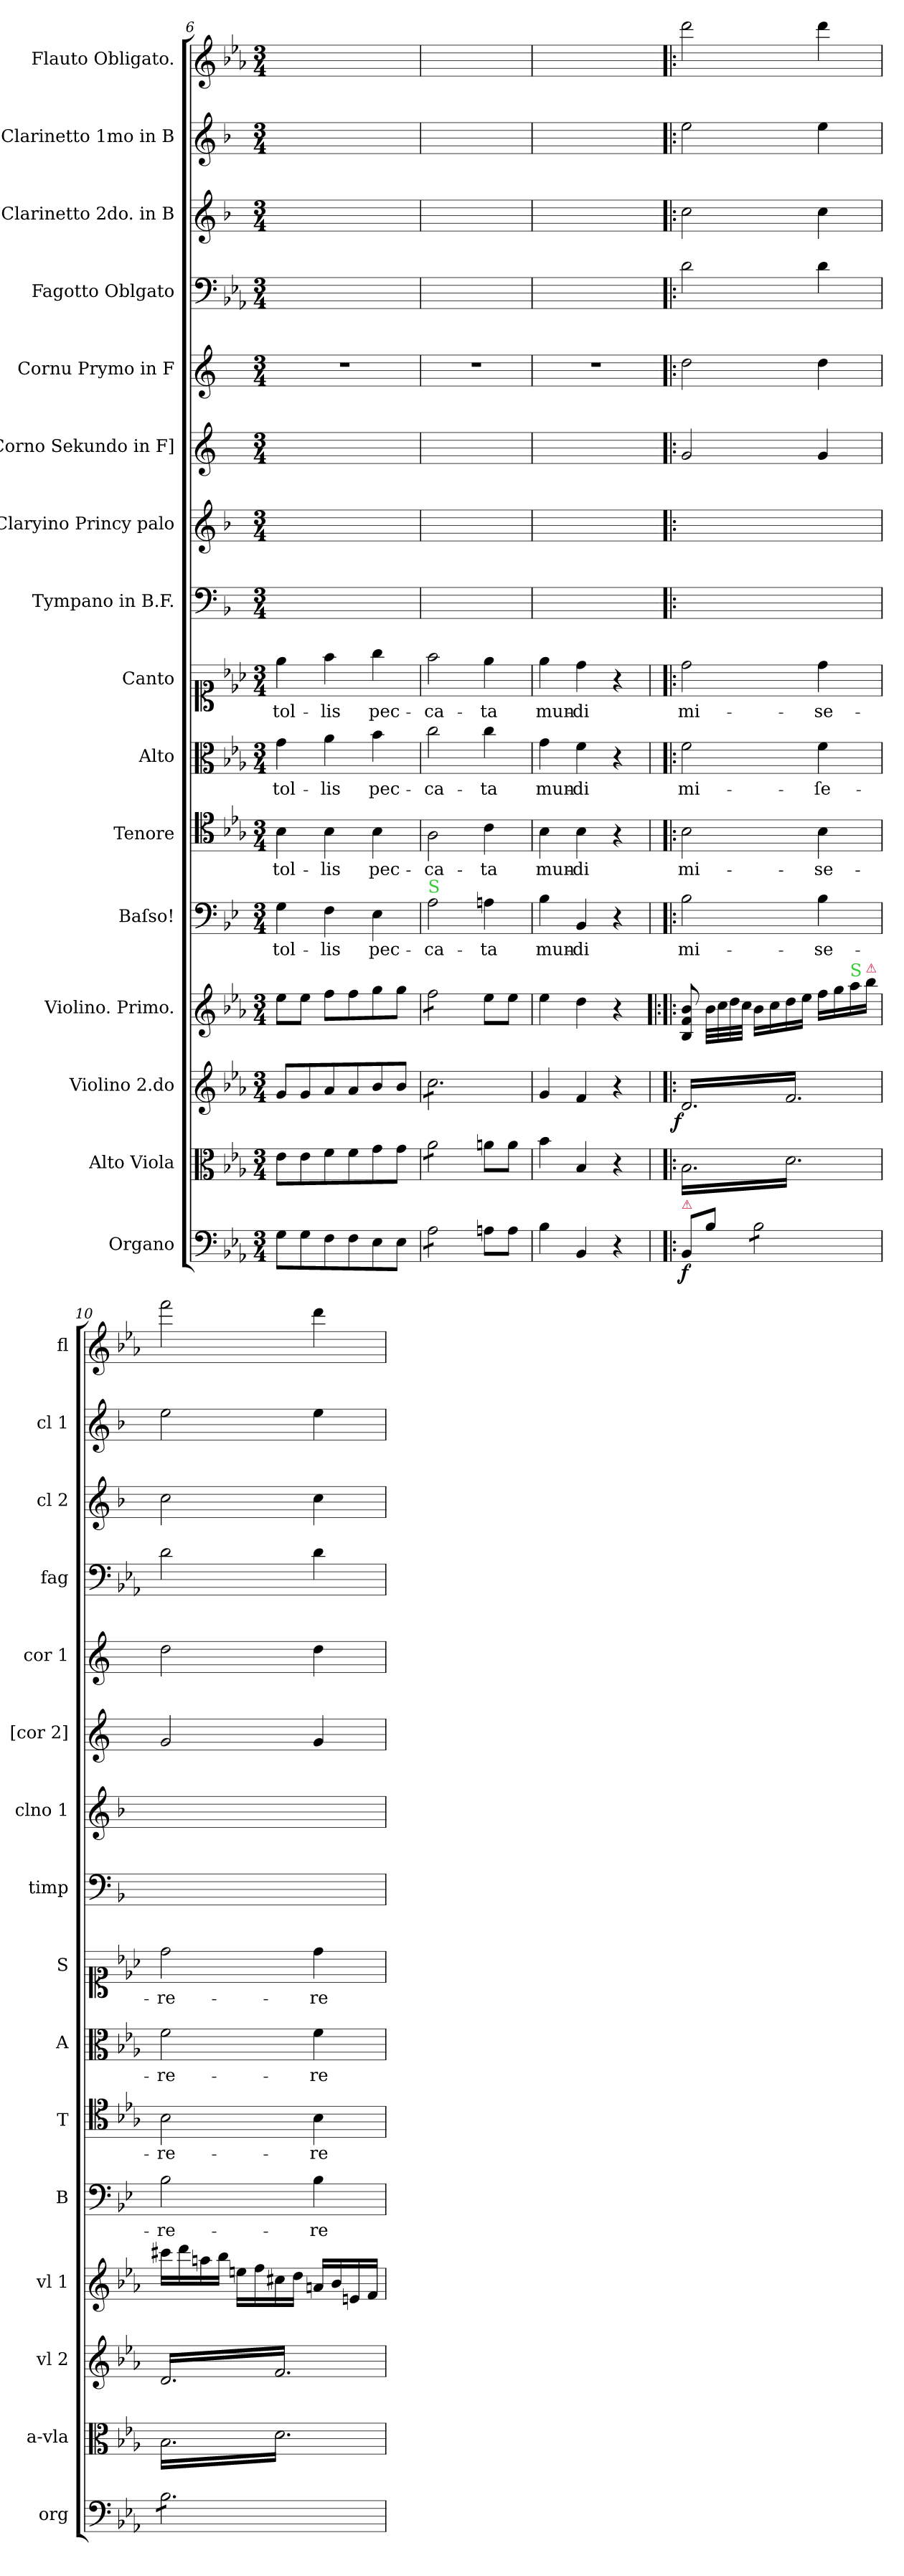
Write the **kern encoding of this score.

**kern	**dynam	**kern	**dynam	**kern	**dynam	**kern	**kern	**text	**kern	**text	**kern	**text	**kern	**text	**kern	**kern	**kern	**dynam	**kern	**kern	**kern	**dynam	**kern	**dynam	**kern
*part16	*part16	*part15	*part15	*part14	*part14	*part13	*part12	*part12	*part11	*part11	*part10	*part10	*part9	*part9	*part8	*part7	*part6	*part6	*part5	*part4	*part3	*part3	*part2	*part2	*part1
*staff16	*staff16	*staff15	*staff15	*staff14	*staff14	*staff13	*staff12	*staff12	*staff11	*staff11	*staff10	*staff10	*staff9	*staff9	*staff8	*staff7	*staff6	*staff6	*staff5	*staff4	*staff3	*staff3	*staff2	*staff2	*staff1
*I"Organo	*	*I"Alto Viola	*	*I"Violino 2.do	*	*I"Violino. Primo.	*I"Baſso!	*	*I"Tenore	*	*I"Alto	*	*I"Canto	*	*I"Tympano in B.F.	*I"Claryino Princy palo	*I"[Corno Sekundo in F]	*	*I"Cornu Prymo in F	*I"Fagotto Oblgato	*I"Clarinetto 2do. in B	*	*I"Clarinetto 1mo in B	*	*I"Flauto Obligato.
*I'org	*	*I'a-vla	*	*I'vl 2	*	*I'vl 1	*I'B	*	*I'T	*	*I'A	*	*I'S	*	*I'timp	*I'clno 1	*I'[cor 2]	*	*I'cor 1	*I'fag	*I'cl 2	*	*I'cl 1	*	*I'fl
*clefF4	*	*clefC3	*	*clefG2	*	*clefG2	*clefF4	*	*clefC4	*	*clefC3	*	*clefC1	*	*clefF4	*clefG2	*clefG2	*	*clefG2	*clefF4	*clefG2	*	*clefG2	*	*clefG2
*	*	*	*	*	*	*	*	*	*	*	*	*	*	*	*ITrd1c2	*ITrd1c2	*ITrd5c9	*	*ITrd5c9	*	*ITrd1c2	*	*ITrd1c2	*	*
*k[b-e-a-]	*	*k[b-e-a-]	*	*k[b-e-a-]	*	*k[b-e-a-]	*k[b-e-]	*	*k[b-e-a-]	*	*k[b-e-a-]	*	*k[b-e-a-]	*	*k[b-e-a-]	*k[b-e-a-]	*k[b-e-a-]	*	*k[b-e-a-]	*k[b-e-a-]	*k[b-e-a-]	*	*k[b-e-a-]	*	*k[b-e-a-]
*E-:	*	*E-:	*	*E-:	*	*E-:	*	*	*E-:	*	*E-:	*	*E-:	*	*E-:	*E-:	*E-:	*	*E-:	*E-:	*E-:	*	*E-:	*	*E-:
*M3/4	*	*M3/4	*	*M3/4	*	*M3/4	*M3/4	*	*M3/4	*	*M3/4	*	*M3/4	*	*M3/4	*M3/4	*M3/4	*	*M3/4	*M3/4	*M3/4	*	*M3/4	*	*M3/4
=6	=6	=6	=6	=6	=6	=6	=6	=6	=6	=6	=6	=6	=6	=6	=6	=6	=6	=6	=6	=6	=6	=6	=6	=6	=6
8G\L	.	8e-\L	.	8g/L	.	8ee-\L	4G\	tol-	4B-\	tol-	4g\	tol-	4ee-\	tol-	2.ryy	2.ryy	2.ryy	.	2.r	2.ryy	2.ryy	.	2.ryy	.	2.ryy
8G\	.	8e-\	.	8g/	.	8ee-\J	.	.	.	.	.	.	.	.	.	.	.	.	.	.	.	.	.	.	.
8F\	.	8f\	.	8a-/	.	8ff\L	4F\	-lis	4B-\	-lis	4a-\	-lis	4ff\	-lis	.	.	.	.	.	.	.	.	.	.	.
8F\	.	8f\	.	8a-/	.	8ff\	.	.	.	.	.	.	.	.	.	.	.	.	.	.	.	.	.	.	.
8E-\	.	8g\	.	8b-/	.	8gg\	4E-\	pec-	4B-\	pec-	4b-\	pec-	4gg\	pec-	.	.	.	.	.	.	.	.	.	.	.
8E-\J	.	8g\J	.	8b-/J	.	8gg\J	.	.	.	.	.	.	.	.	.	.	.	.	.	.	.	.	.	.	.
=7	=7	=7	=7	=7	=7	=7	=7	=7	=7	=7	=7	=7	=7	=7	=7	=7	=7	=7	=7	=7	=7	=7	=7	=7	=7
!	!	!	!	!	!	!	!LO:TX:a:color=limegreen:t=S	!	!	!	!	!	!	!	!	!	!	!	!	!	!	!	!	!	!
*tremolo	*	*	*	*	*	*	*	*	*	*	*	*	*	*	*	*	*	*	*	*	*	*	*	*	*
*	*	*tremolo	*	*	*	*	*	*	*	*	*	*	*	*	*	*	*	*	*	*	*	*	*	*	*
*	*	*	*	*tremolo	*	*	*	*	*	*	*	*	*	*	*	*	*	*	*	*	*	*	*	*	*
*	*	*	*	*	*	*tremolo	*	*	*	*	*	*	*	*	*	*	*	*	*	*	*	*	*	*	*
8A-\L	.	8a-\L	.	8cc\L	.	8ff\L	2A\	-ca-	2A-\	-ca-	2cc\	-ca-	2ff\	-ca-	2.ryy	2.ryy	2.ryy	.	2.r	2.ryy	2.ryy	.	2.ryy	.	2.ryy
8A-\	.	8a-\	.	8cc\	.	8ff\	.	.	.	.	.	.	.	.	.	.	.	.	.	.	.	.	.	.	.
8A-\	.	8a-\	.	8cc\	.	8ff\	.	.	.	.	.	.	.	.	.	.	.	.	.	.	.	.	.	.	.
8A-\J	.	8a-\J	.	8cc\	.	8ff\J	.	.	.	.	.	.	.	.	.	.	.	.	.	.	.	.	.	.	.
*	*	*	*	*	*	*Xtremolo	*	*	*	*	*	*	*	*	*	*	*	*	*	*	*	*	*	*	*
*	*	*Xtremolo	*	*	*	*	*	*	*	*	*	*	*	*	*	*	*	*	*	*	*	*	*	*	*
*Xtremolo	*	*	*	*	*	*	*	*	*	*	*	*	*	*	*	*	*	*	*	*	*	*	*	*	*
8An\L	.	8an\L	.	8cc\	.	8ee-\L	4An\	-ta	4c\	-ta	4cc\	-ta	4ee-\	-ta	.	.	.	.	.	.	.	.	.	.	.
8A\J	.	8a\J	.	8cc\J	.	8ee-\J	.	.	.	.	.	.	.	.	.	.	.	.	.	.	.	.	.	.	.
*	*	*	*	*Xtremolo	*	*	*	*	*	*	*	*	*	*	*	*	*	*	*	*	*	*	*	*	*
=8	=8	=8	=8	=8	=8	=8	=8	=8	=8	=8	=8	=8	=8	=8	=8	=8	=8	=8	=8	=8	=8	=8	=8	=8	=8
4B-\	.	4b-\	.	4g/	.	4ee-\	4B-\	mun-	4B-\	mun-	4g\	mun-	4ee-\	mun-	2.ryy	2.ryy	2.ryy	.	2.r	2.ryy	2.ryy	.	2.ryy	.	2.ryy
4BB-/	.	4B-/	.	4f/	.	4dd\	4BB-/	-di	4B-\	-di	4f\	-di	4dd\	-di	.	.	.	.	.	.	.	.	.	.	.
4r	.	4r	.	4r	.	4r	4r	.	4r	.	4r	.	4r	.	.	.	.	.	.	.	.	.	.	.	.
=9	=9	=9	=9	=9	=9	=9!|:	=9	=9	=9	=9	=9	=9	=9	=9	=9	=9	=9	=9	=9	=9!|:	=9!|:	=9	=9	=9	=9
!LO:TX:a:color=crimson:t=⚠	!	!	!	!	!	!	!	!	!	!	!	!	!	!	!	!	!	!	!	!	!	!	!	!	!
!	!	!	!LO:DY:rj	!	!LO:DY:rj	!	!	!	!	!	!	!	!	!	!	!	!	!	!	!	!	!LO:DY:rj	!	!	!
*	*	*tremolo	*	*	*	*	*	*	*	*	*	*	*	*	*	*	*	*	*	*	*	*	*	*	*
*	*	*	*	*tremolo	*	*	*	*	*	*	*	*	*	*	*	*	*	*	*	*	*	*	*	*	*
8BB-/L	f	16B-\LL	f&colon;	16d/LL	f	8B-/ 8f/ 8b-/	2B-\	mi-	2B-\	mi-	2f\	mi-	2dd\	mi-	2.ryy	2.ryy	2B-/	for&colon;	2f\	2d\	2b-\	for	2dd\	for.	2ddd\
.	.	16d\	.	16f/	.	.	.	.	.	.	.	.	.	.	.	.	.	.	.	.	.	.	.	.	.
8B-\J	.	16B-\	.	16d/	.	32b-\LLL	.	.	.	.	.	.	.	.	.	.	.	.	.	.	.	.	.	.	.
.	.	.	.	.	.	32cc\	.	.	.	.	.	.	.	.	.	.	.	.	.	.	.	.	.	.	.
.	.	16d\	.	16f/	.	32dd\	.	.	.	.	.	.	.	.	.	.	.	.	.	.	.	.	.	.	.
.	.	.	.	.	.	32cc\JJJ	.	.	.	.	.	.	.	.	.	.	.	.	.	.	.	.	.	.	.
*tremolo	*	*	*	*	*	*	*	*	*	*	*	*	*	*	*	*	*	*	*	*	*	*	*	*	*
8B-\L	.	16B-\	.	16d/	.	16b-\LL	.	.	.	.	.	.	.	.	.	.	.	.	.	.	.	.	.	.	.
.	.	16d\	.	16f/	.	16cc\	.	.	.	.	.	.	.	.	.	.	.	.	.	.	.	.	.	.	.
8B-\	.	16B-\	.	16d/	.	16dd\	.	.	.	.	.	.	.	.	.	.	.	.	.	.	.	.	.	.	.
.	.	16d\	.	16f/	.	16ee-\JJ	.	.	.	.	.	.	.	.	.	.	.	.	.	.	.	.	.	.	.
8B-\	.	16B-\	.	16d/	.	16ff\LL	4B-\	-se-	4B-\	-se-	4f\	-ſe-	4dd\	-se-	.	.	4B-/	.	4f\	4d\	4b-\	.	4dd\	.	4ddd\
.	.	16d\	.	16f/	.	16gg\	.	.	.	.	.	.	.	.	.	.	.	.	.	.	.	.	.	.	.
!	!	!	!	!	!	!LO:TX:a:color=limegreen:t=S	!	!	!	!	!	!	!	!	!	!	!	!	!	!	!	!	!	!	!
8B-\J	.	16B-\	.	16d/	.	16aa-\	.	.	.	.	.	.	.	.	.	.	.	.	.	.	.	.	.	.	.
!	!	!	!	!	!	!LO:TX:a:color=crimson:t=⚠	!	!	!	!	!	!	!	!	!	!	!	!	!	!	!	!	!	!	!
.	.	16d\JJ	.	16f/JJ	.	16bb-\JJ	.	.	.	.	.	.	.	.	.	.	.	.	.	.	.	.	.	.	.
=10	=10	=10	=10	=10	=10	=10	=10	=10	=10	=10	=10	=10	=10	=10	=10	=10	=10	=10	=10	=10	=10	=10	=10	=10	=10
8B-\L	.	16B-\LL	.	16d/LL	.	16ccc#X\LL	2B-\	-re-	2B-\	-re-	2f\	-re-	2dd\	-re-	2.ryy	2.ryy	2B-/	.	2f\	2d\	2b-\	.	2dd\	.	2fff\
.	.	16d\	.	16f/	.	16ddd\	.	.	.	.	.	.	.	.	.	.	.	.	.	.	.	.	.	.	.
8B-\	.	16B-\	.	16d/	.	16aan\	.	.	.	.	.	.	.	.	.	.	.	.	.	.	.	.	.	.	.
.	.	16d\	.	16f/	.	16bb-\JJ	.	.	.	.	.	.	.	.	.	.	.	.	.	.	.	.	.	.	.
8B-\	.	16B-\	.	16d/	.	16een\LL	.	.	.	.	.	.	.	.	.	.	.	.	.	.	.	.	.	.	.
.	.	16d\	.	16f/	.	16ff\	.	.	.	.	.	.	.	.	.	.	.	.	.	.	.	.	.	.	.
8B-\	.	16B-\	.	16d/	.	16cc#X\	.	.	.	.	.	.	.	.	.	.	.	.	.	.	.	.	.	.	.
.	.	16d\	.	16f/	.	16dd\JJ	.	.	.	.	.	.	.	.	.	.	.	.	.	.	.	.	.	.	.
8B-\	.	16B-\	.	16d/	.	16an/LL	4B-\	-re	4B-\	-re	4f\	-re	4dd\	-re	.	.	4B-/	.	4f\	4d\	4b-\	.	4dd\	.	4ddd\
.	.	16d\	.	16f/	.	16b-/	.	.	.	.	.	.	.	.	.	.	.	.	.	.	.	.	.	.	.
8B-\J	.	16B-\	.	16d/	.	16en/	.	.	.	.	.	.	.	.	.	.	.	.	.	.	.	.	.	.	.
*Xtremolo	*	*	*	*	*	*	*	*	*	*	*	*	*	*	*	*	*	*	*	*	*	*	*	*	*
.	.	16d\JJ	.	16f/JJ	.	16f/JJ	.	.	.	.	.	.	.	.	.	.	.	.	.	.	.	.	.	.	.
*	*	*	*	*Xtremolo	*	*	*	*	*	*	*	*	*	*	*	*	*	*	*	*	*	*	*	*	*
*	*	*Xtremolo	*	*	*	*	*	*	*	*	*	*	*	*	*	*	*	*	*	*	*	*	*	*	*
.	.	.	.	.	.	.	.	.	.	.	.	.	.	.	.	.	.	.	.	.	.	.	.	.	.
.	.	.	.	.	.	.	.	.	.	.	.	.	.	.	.	.	.	.	.	.	.	.	.	.	.
.	.	.	.	.	.	.	.	.	.	.	.	.	.	.	.	.	.	.	.	.	.	.	.	.	.
.	.	.	.	.	.	.	.	.	.	.	.	.	.	.	.	.	.	.	.	.	.	.	.	.	.
.	.	.	.	.	.	.	.	.	.	.	.	.	.	.	.	.	.	.	.	.	.	.	.	.	.
.	.	.	.	.	.	.	.	.	.	.	.	.	.	.	.	.	.	.	.	.	.	.	.	.	.
=	=	=	=	=	=	=	=	=	=	=	=	=	=	=	=	=	=	=	=	=	=	=	=	=	=
*-	*-	*-	*-	*-	*-	*-	*-	*-	*-	*-	*-	*-	*-	*-	*-	*-	*-	*-	*-	*-	*-	*-	*-	*-	*-
